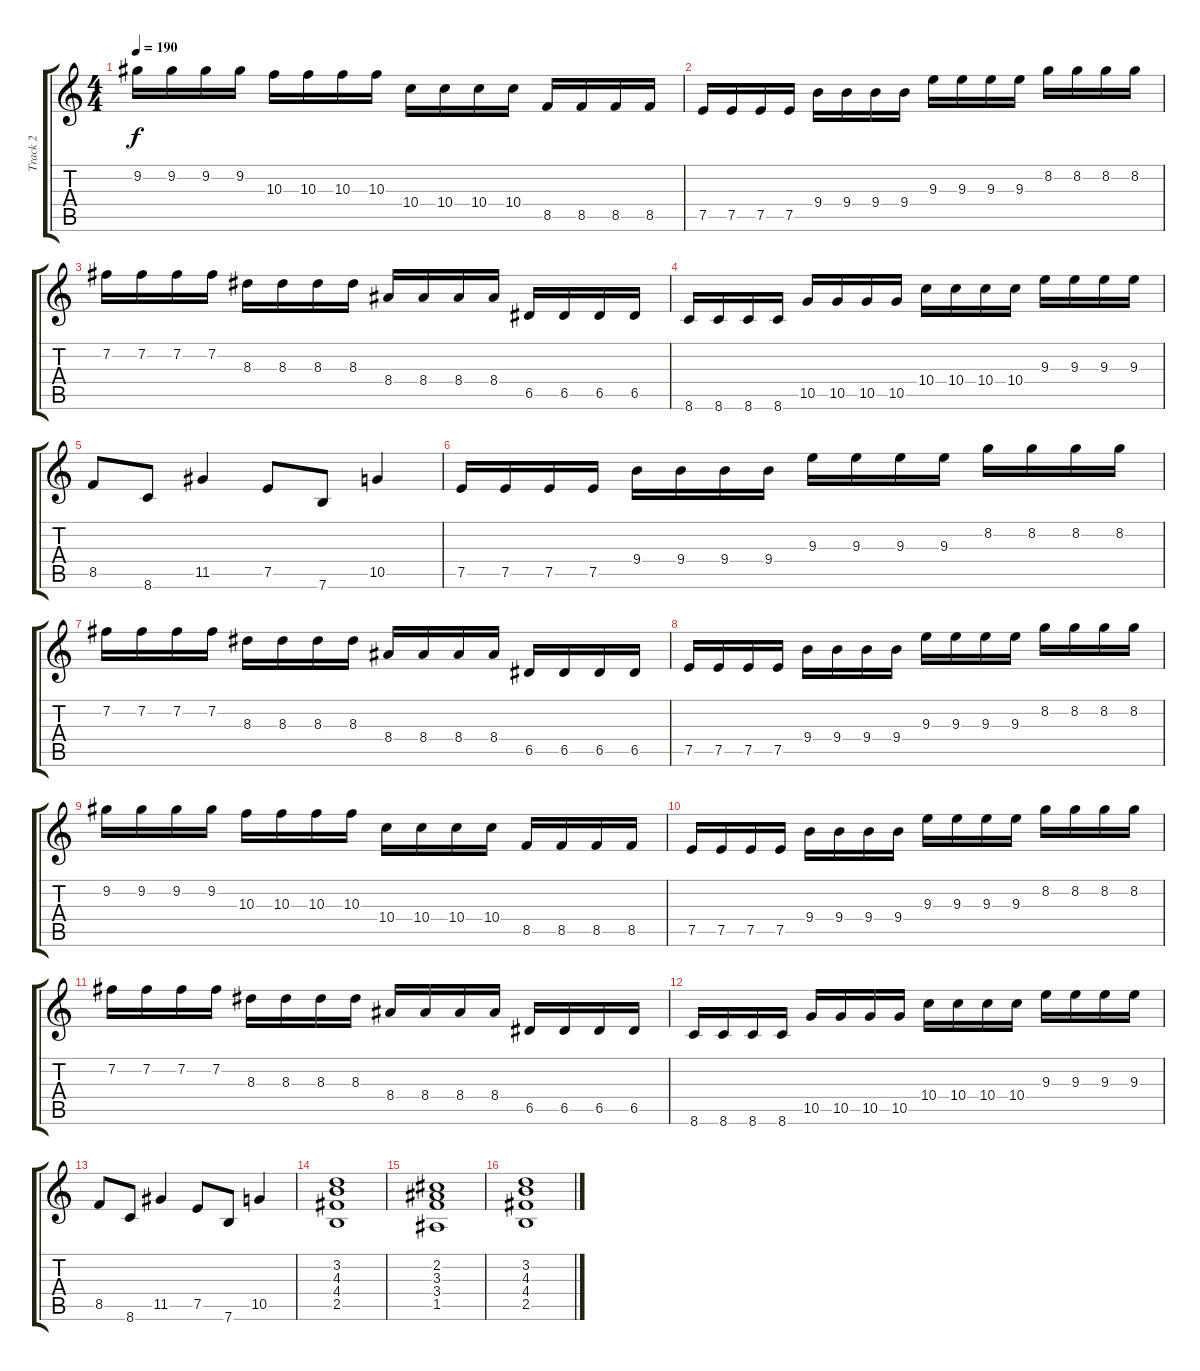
\track ("Track 2" "Track 2") {instrument distortionguitar}
\staff {score tabs}
\tuning (E4 B3 G3 D3 A2 E2) {hide}
\ts (4 4)
\tempo 190
\clef g2
\ks c
9.2.16{dy f} 9.2.16 9.2.16 9.2.16 10.3.16 10.3.16 10.3.16 10.3.16 10.4.16 10.4.16 10.4.16 10.4.16 8.5.16 8.5.16 8.5.16 8.5.16 |
7.5.16 7.5.16 7.5.16 7.5.16 9.4.16 9.4.16 9.4.16 9.4.16 9.3.16 9.3.16 9.3.16 9.3.16 8.2.16 8.2.16 8.2.16 8.2.16 |
7.2.16 7.2.16 7.2.16 7.2.16 8.3.16 8.3.16 8.3.16 8.3.16 8.4.16 8.4.16 8.4.16 8.4.16 6.5.16 6.5.16 6.5.16 6.5.16 |
8.6.16 8.6.16 8.6.16 8.6.16 10.5.16 10.5.16 10.5.16 10.5.16 10.4.16 10.4.16 10.4.16 10.4.16 9.3.16 9.3.16 9.3.16 9.3.16 |
8.5.8 8.6.8 11.5.4 7.5.8 7.6.8 10.5.4 |
7.5.16 7.5.16 7.5.16 7.5.16 9.4.16 9.4.16 9.4.16 9.4.16 9.3.16 9.3.16 9.3.16 9.3.16 8.2.16 8.2.16 8.2.16 8.2.16 |
7.2.16 7.2.16 7.2.16 7.2.16 8.3.16 8.3.16 8.3.16 8.3.16 8.4.16 8.4.16 8.4.16 8.4.16 6.5.16 6.5.16 6.5.16 6.5.16 |
7.5.16 7.5.16 7.5.16 7.5.16 9.4.16 9.4.16 9.4.16 9.4.16 9.3.16 9.3.16 9.3.16 9.3.16 8.2.16 8.2.16 8.2.16 8.2.16 |
9.2.16 9.2.16 9.2.16 9.2.16 10.3.16 10.3.16 10.3.16 10.3.16 10.4.16 10.4.16 10.4.16 10.4.16 8.5.16 8.5.16 8.5.16 8.5.16 |
7.5.16 7.5.16 7.5.16 7.5.16 9.4.16 9.4.16 9.4.16 9.4.16 9.3.16 9.3.16 9.3.16 9.3.16 8.2.16 8.2.16 8.2.16 8.2.16 |
7.2.16 7.2.16 7.2.16 7.2.16 8.3.16 8.3.16 8.3.16 8.3.16 8.4.16 8.4.16 8.4.16 8.4.16 6.5.16 6.5.16 6.5.16 6.5.16 |
8.6.16 8.6.16 8.6.16 8.6.16 10.5.16 10.5.16 10.5.16 10.5.16 10.4.16 10.4.16 10.4.16 10.4.16 9.3.16 9.3.16 9.3.16 9.3.16 |
8.5.8 8.6.8 11.5.4 7.5.8 7.6.8 10.5.4 |
(3.2 4.3 4.4 2.5).1 |
(2.2 3.3 3.4 1.5).1 |
(3.2 4.3 4.4 2.5).1
